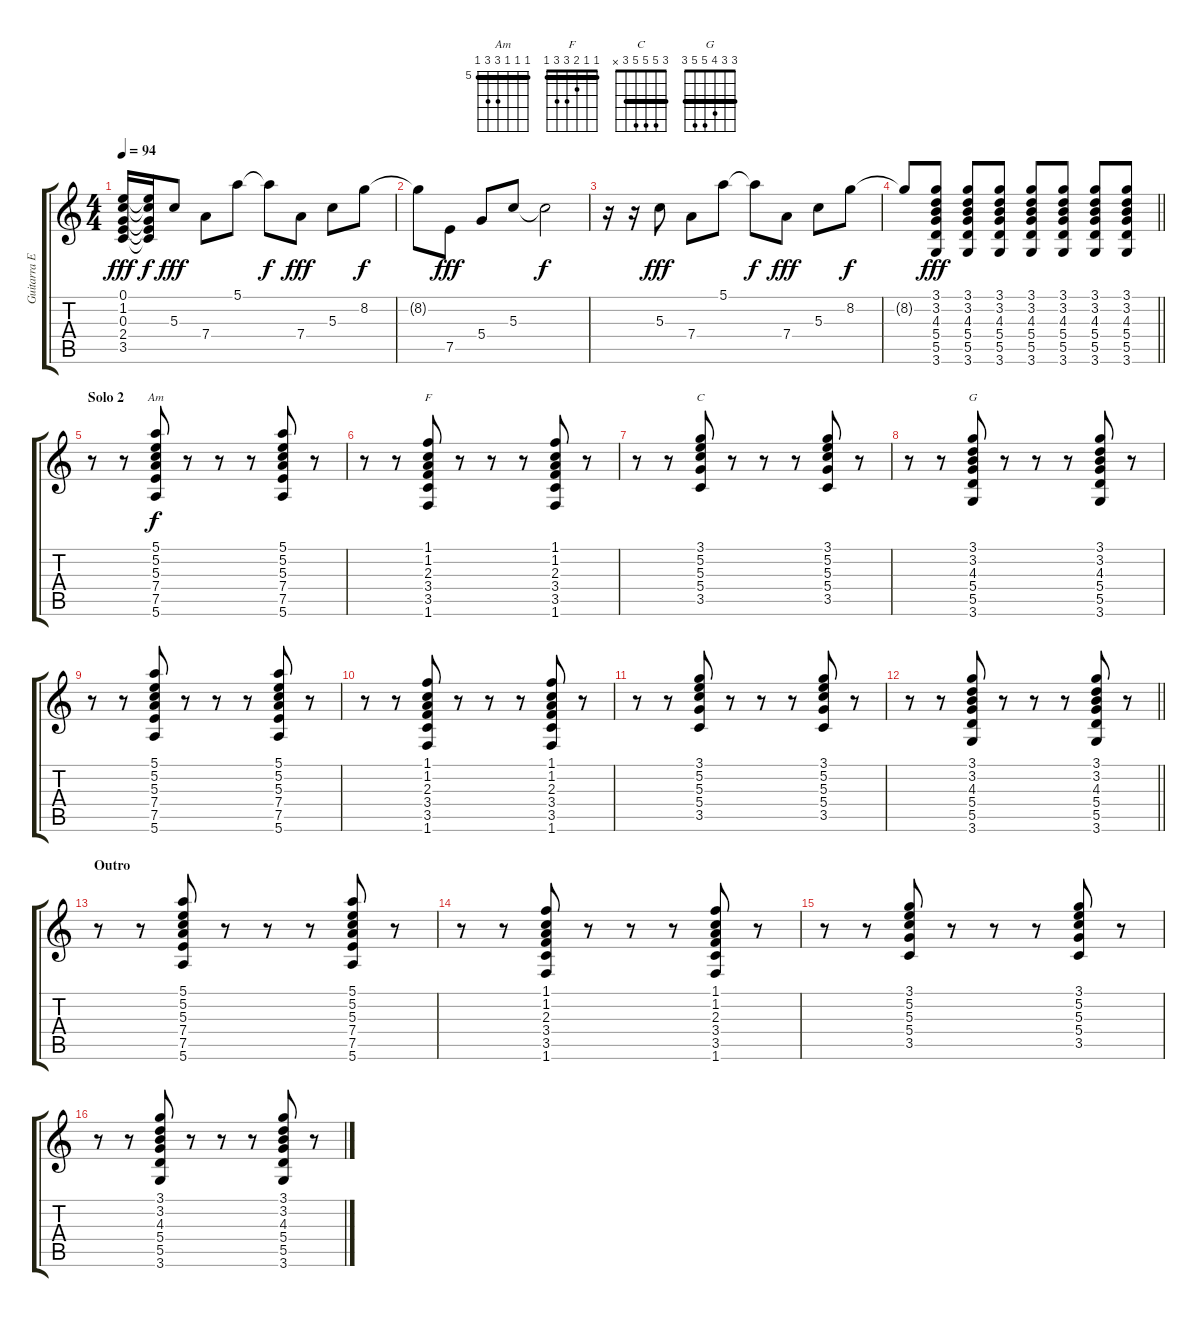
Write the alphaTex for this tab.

\track ("Guitarra Electrica" "Guitarra E") {instrument electricguitarjazz}
\staff {score tabs}
\tuning (E4 B3 G3 D3 A2 E2) {hide}
\chord ("Am" 5 5 5 7 7 5) {firstfret 5 barre 5}
\chord ("F" 1 1 2 3 3 1) {barre 1}
\chord ("C" 3 5 5 5 3 x) {barre 3}
\chord ("G" 3 3 4 5 5 3) {barre 3}
\ts (4 4)
\tempo 94
\clef g2
\ks c
(0.1 1.2 0.3 2.4 3.5).16{dy fff} (0.1{t} 1.2{t} 0.3{t} 2.4{t} 3.5{t}).16{dy f} 5.3.8{dy fff volume 9} 7.4.8 5.1.8 5.1{t}.8{dy f} 7.4.8{dy fff} 5.3.8 8.2.8{dy f} |
8.2{t}.8 7.5.8{dy fff} 5.4.8 5.3.8 5.3{t}.2{dy f} |
r.16 r.16 5.3.8{dy fff volume 9} 7.4.8 5.1.8 5.1{t}.8{dy f} 7.4.8{dy fff} 5.3.8 8.2.8{dy f} |
\barLineRight lightlight
8.2{t}.8 (3.1 3.2 4.3 5.4 5.5 3.6).8{dy fff} (3.1 3.2 4.3 5.4 5.5 3.6).8 (3.1 3.2 4.3 5.4 5.5 3.6).8 (3.1 3.2 4.3 5.4 5.5 3.6).8 (3.1 3.2 4.3 5.4 5.5 3.6).8 (3.1 3.2 4.3 5.4 5.5 3.6).8 (3.1 3.2 4.3 5.4 5.5 3.6).8 |
\section ("" "Solo 2")
r.8 r.8 (5.1 5.2 5.3 7.4 7.5 5.6).8{ch "Am" dy f} r.8 r.8 r.8 (5.1 5.2 5.3 7.4 7.5 5.6).8 r.8 |
r.8 r.8 (1.1 1.2 2.3 3.4 3.5 1.6).8{ch "F"} r.8 r.8 r.8 (1.1 1.2 2.3 3.4 3.5 1.6).8 r.8 |
r.8 r.8 (3.1 5.2 5.3 5.4 3.5).8{ch "C"} r.8 r.8 r.8 (3.1 5.2 5.3 5.4 3.5).8 r.8 |
r.8 r.8 (3.1 3.2 4.3 5.4 5.5 3.6).8{ch "G"} r.8 r.8 r.8 (3.1 3.2 4.3 5.4 5.5 3.6).8 r.8 |
r.8 r.8 (5.1 5.2 5.3 7.4 7.5 5.6).8 r.8 r.8 r.8 (5.1 5.2 5.3 7.4 7.5 5.6).8 r.8 |
r.8 r.8 (1.1 1.2 2.3 3.4 3.5 1.6).8 r.8 r.8 r.8 (1.1 1.2 2.3 3.4 3.5 1.6).8 r.8 |
r.8 r.8 (3.1 5.2 5.3 5.4 3.5).8 r.8 r.8 r.8 (3.1 5.2 5.3 5.4 3.5).8 r.8 |
\barLineRight lightlight
r.8 r.8 (3.1 3.2 4.3 5.4 5.5 3.6).8 r.8 r.8 r.8 (3.1 3.2 4.3 5.4 5.5 3.6).8 r.8 |
\section ("" "Outro")
r.8 r.8 (5.1 5.2 5.3 7.4 7.5 5.6).8 r.8 r.8 r.8 (5.1 5.2 5.3 7.4 7.5 5.6).8 r.8 |
r.8 r.8 (1.1 1.2 2.3 3.4 3.5 1.6).8 r.8 r.8 r.8 (1.1 1.2 2.3 3.4 3.5 1.6).8 r.8 |
r.8 r.8 (3.1 5.2 5.3 5.4 3.5).8 r.8 r.8 r.8 (3.1 5.2 5.3 5.4 3.5).8 r.8 |
r.8 r.8 (3.1 3.2 4.3 5.4 5.5 3.6).8 r.8 r.8 r.8 (3.1 3.2 4.3 5.4 5.5 3.6).8 r.8
